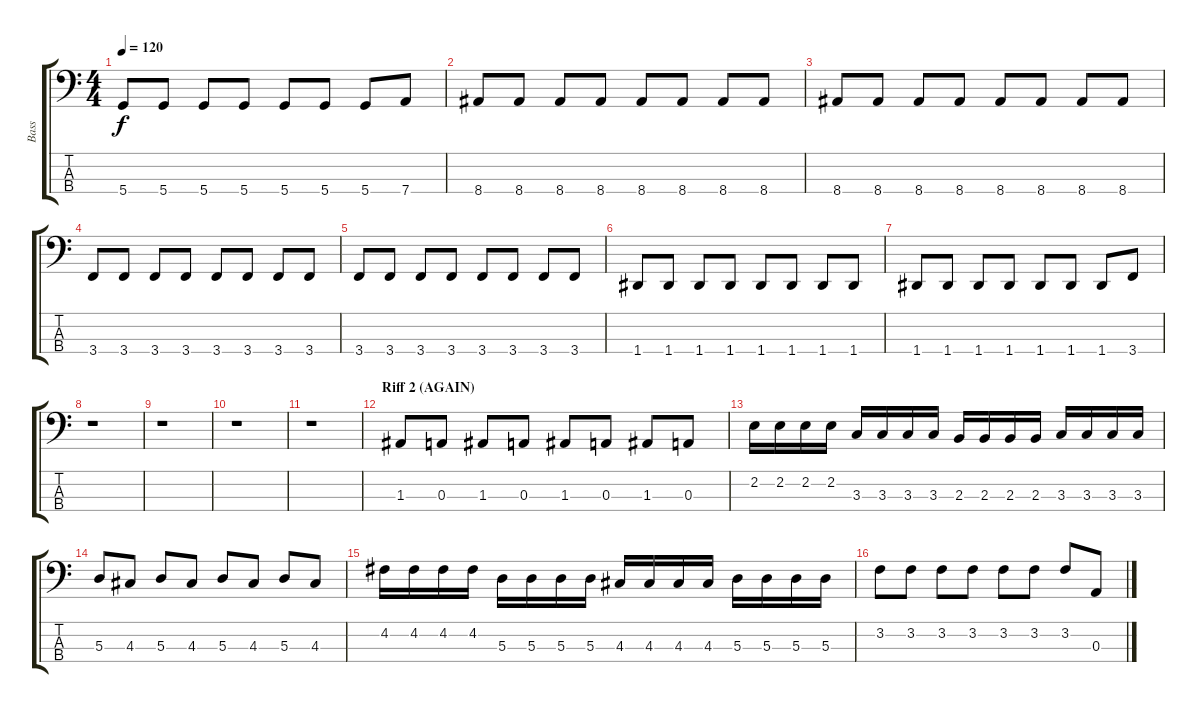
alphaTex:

\track ("Bass" "Bass") {instrument electricbasspick}
\staff {score tabs}
\tuning (G2 D2 A1 D1) {hide}
\ts (4 4)
\tempo 120
\clef f4
\ks c
5.4.8{dy f} 5.4.8 5.4.8 5.4.8 5.4.8 5.4.8 5.4.8 7.4.8 |
8.4.8 8.4.8 8.4.8 8.4.8 8.4.8 8.4.8 8.4.8 8.4.8 |
8.4.8 8.4.8 8.4.8 8.4.8 8.4.8 8.4.8 8.4.8 8.4.8 |
3.4.8 3.4.8 3.4.8 3.4.8 3.4.8 3.4.8 3.4.8 3.4.8 |
3.4.8 3.4.8 3.4.8 3.4.8 3.4.8 3.4.8 3.4.8 3.4.8 |
1.4.8 1.4.8 1.4.8 1.4.8 1.4.8 1.4.8 1.4.8 1.4.8 |
1.4.8 1.4.8 1.4.8 1.4.8 1.4.8 1.4.8 1.4.8 3.4.8 |
r.1 |
r.1 |
r.1 |
r.1 |
\section ("" "Riff 2 (AGAIN)")
1.3.8 0.3.8 1.3.8 0.3.8 1.3.8 0.3.8 1.3.8 0.3.8 |
2.2.16 2.2.16 2.2.16 2.2.16 3.3.16 3.3.16 3.3.16 3.3.16 2.3.16 2.3.16 2.3.16 2.3.16 3.3.16 3.3.16 3.3.16 3.3.16 |
5.3.8 4.3.8 5.3.8 4.3.8 5.3.8 4.3.8 5.3.8 4.3.8 |
4.2.16 4.2.16 4.2.16 4.2.16 5.3.16 5.3.16 5.3.16 5.3.16 4.3.16 4.3.16 4.3.16 4.3.16 5.3.16 5.3.16 5.3.16 5.3.16 |
3.2.8 3.2.8 3.2.8 3.2.8 3.2.8 3.2.8 3.2.8 0.3.8
